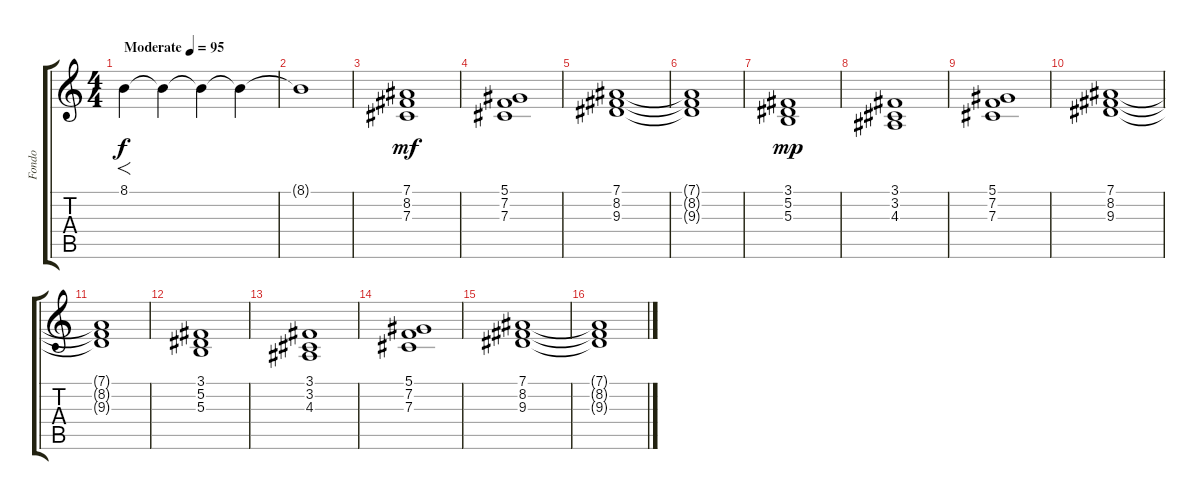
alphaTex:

\track ("Fondo" "Fondo") {instrument stringensemble1}
\staff {score tabs}
\tuning (Eb4 Bb3 Gb3 Db3 Ab2 Eb2) {hide}
\ts (4 4)
\tempo (95 "Moderate")
\clef g2
\ks c
8.1.4{f dy f instrument stringensemble1} 8.1{t}.4 8.1{t}.4 8.1{t}.4 |
8.1{t}.1 |
(7.1 8.2 7.3).1{dy mf} |
(5.1 7.2 7.3).1 |
(7.1 8.2 9.3).1 |
(7.1{t} 8.2{t} 9.3{t}).1 |
(3.1 5.2 5.3).1{dy mp} |
(3.1 3.2 4.3).1 |
(5.1 7.2 7.3).1 |
(7.1 8.2 9.3).1 |
(7.1{t} 8.2{t} 9.3{t}).1 |
(3.1 5.2 5.3).1 |
(3.1 3.2 4.3).1 |
(5.1 7.2 7.3).1 |
(7.1 8.2 9.3).1 |
(7.1{t} 8.2{t} 9.3{t}).1
